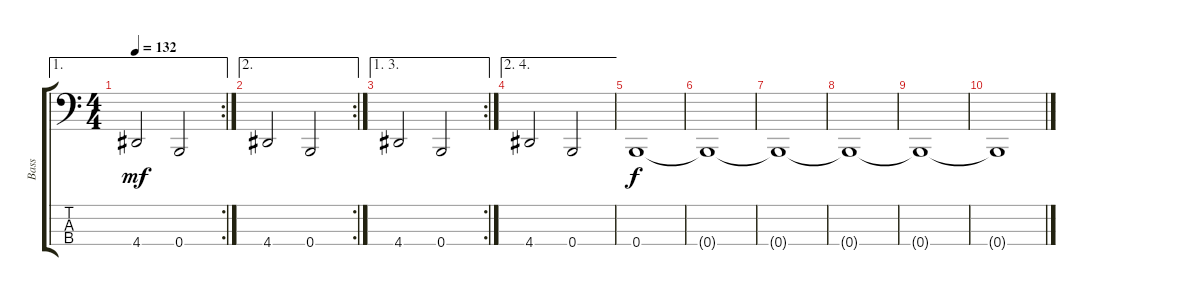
\track ("Bass" "Bass") {instrument electricbasspick}
\staff {score tabs}
\tuning (D2 A1 E1 B0) {hide}
\ae 1
\rc 2
\ts (4 4)
\tempo 132
\clef f4
\ks c
4.4.2{dy mf} 0.4.2 |
\ae 2
\rc 2
4.4.2 0.4.2 |
\ae (1 3)
\rc 2
4.4.2 0.4.2 |
\ae (2 4)
4.4.2 0.4.2 |
0.4.1{dy f} |
0.4{t}.1 |
0.4{t}.1{volume 8} |
0.4{t}.1 |
0.4{t}.1{volume 0} |
0.4{t}.1
